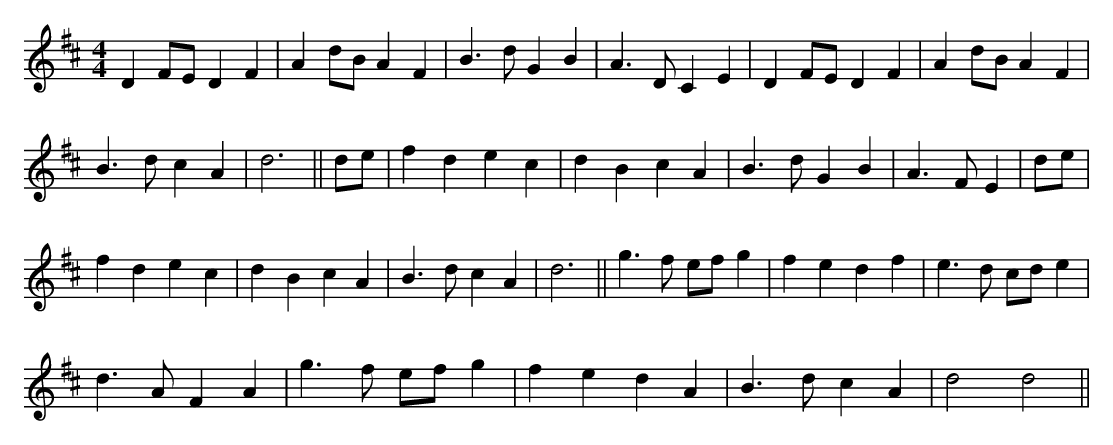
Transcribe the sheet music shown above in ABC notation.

X:1
M:4/4
K:D
D2 FE D2 F2|A2 dB A2 F2|B3 d G2 B2|A3 D C2 E2|D2 FE D2 F2|A2 dB A2 F2|
B3 d c2 A2|d6||de|f2 d2 e2 c2|d2 B2 c2 A2|B3 d G2 B2|A3 F E2|de|
f2 d2 e2 c2|d2 B2 c2 A2|B3 d c2 A2|d6||g3 f ef g2|f2 e2 d2 f2|e3 d cd e2|
d3 A F2 A2|g3 f ef g2|f2 e2 d2 A2|B3 d c2 A2|d4 d4||
